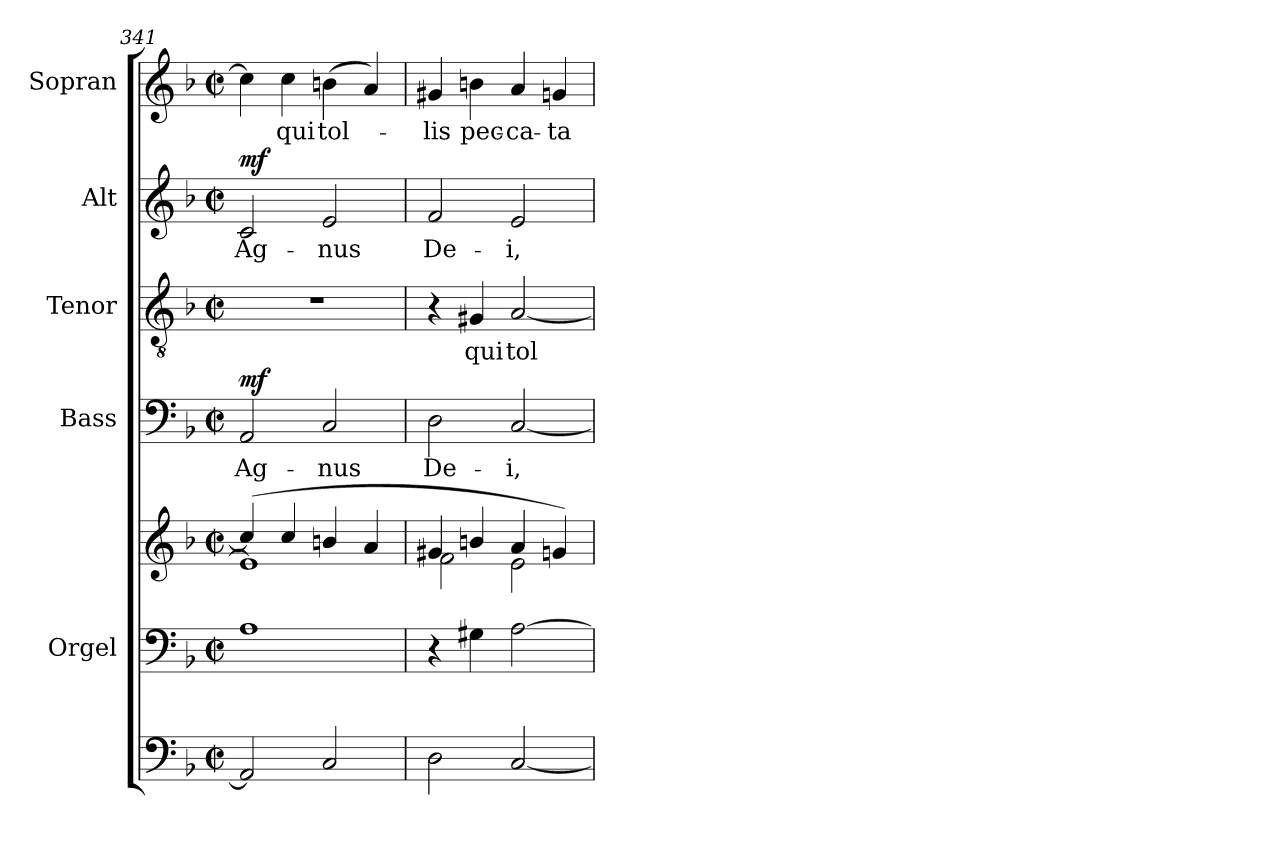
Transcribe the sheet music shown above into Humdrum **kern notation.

**kern	**kern	**kern	**kern	**text	**dynam	**kern	**text	**kern	**text	**dynam	**kern	**text
*part6	*part5	*part5	*part4	*part4	*part4	*part3	*part3	*part2	*part2	*part2	*part1	*part1
*staff7	*staff6	*staff5	*staff4	*staff4	*staff4	*staff3	*staff3	*staff2	*staff2	*staff2	*staff1	*staff1
*	*I"Orgel	*	*I"Bass	*	*	*I"Tenor	*	*I"Alt	*	*	*I"Sopran	*
*	*I'Org.	*	*I'B	*	*	*I'T	*	*I'A	*	*	*I'S	*
*clefF4	*clefF4	*clefG2	*clefF4	*	*	*clefGv2	*	*clefG2	*	*	*clefG2	*
*ITrd7c12	*	*	*	*	*	*	*	*	*	*	*	*
*k[b-]	*k[b-]	*k[b-]	*k[b-]	*	*	*k[b-]	*	*k[b-]	*	*	*k[b-]	*
*F:	*F:	*F:	*F:	*	*	*F:	*	*F:	*	*	*F:	*
*M2/2	*M2/2	*M2/2	*M2/2	*	*	*M2/2	*	*M2/2	*	*	*M2/2	*
*met(c|)	*met(c|)	*met(c|)	*met(c|)	*	*	*met(c|)	*	*met(c|)	*	*	*met(c|)	*
=341	=341	=341	=341	=341	=341	=341	=341	=341	=341	=341	=341	=341
*	*	*^	*	*	*	*	*	*	*	*	*	*
!	!	!	!	!	!LO:LY:b	!LO:DY:a	!	!	!	!LO:LY:b	!LO:DY:a	!	!
2AAA/]	1A	(4cc/]	1e]	2AA/	Ag-	mf	1r	.	2c/	Ag-	mf	4cc\]	.
!	!	!	!	!	!	!	!	!	!	!	!	!	!LO:LY:b
.	.	4cc/	.	.	.	.	.	.	.	.	.	4cc\	qui
!	!	!	!	!	!LO:LY:b	!	!	!	!	!LO:LY:b	!	!	!LO:LY:b
2CC/	.	4bn/	.	2C/	-nus	.	.	.	2e/	-nus	.	(>4bn\	tol-
.	.	4a/	.	.	.	.	.	.	.	.	.	4a/)	.
!!LO:PB:g=z
=342	=342	=342	=342	=342	=342	=342	=342	=342	=342	=342	=342	=342	=342
!	!	!	!	!	!LO:LY:b	!	!	!	!	!LO:LY:b	!	!	!LO:LY:b
2DD\	4r	4g#X/	2f\	2D\	De-	.	4r	.	2f/	De-	.	4g#X/	-lis
!	!	!	!	!	!	!	!	!LO:LY:b	!	!	!	!	!LO:LY:b
.	4G#X\	4bn/	.	.	.	.	4G#X/	qui	.	.	.	4bn\	pec-
!	!	!	!	!	!LO:LY:b	!	!	!LO:LY:b	!	!LO:LY:b	!	!	!LO:LY:b
[2CC/	[2A\	4a/	2e\	[2C/	-i,	.	[2A/	tol-	2e/	-i,	.	4a/	-ca-
!	!	!	!	!	!	!	!	!	!	!	!	!	!LO:LY:b
.	.	4gn/)	.	.	.	.	.	.	.	.	.	4gn/	-ta
*	*	*v	*v	*	*	*	*	*	*	*	*	*	*
=	=	=	=	=	=	=	=	=	=	=	=	=
*-	*-	*-	*-	*-	*-	*-	*-	*-	*-	*-	*-	*-
